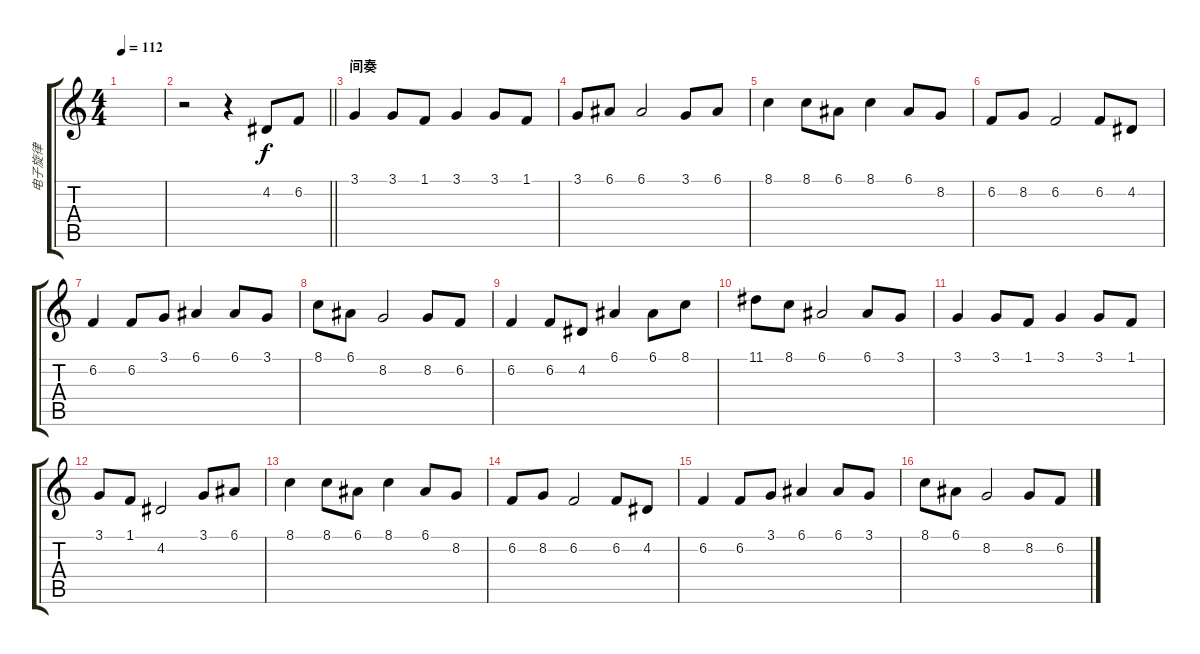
\track ("电子旋律" "电子旋律") {instrument fx7echoes}
\staff {score tabs}
\tuning (E4 B3 G3 D3 A2 E2) {hide}
\ts (4 4)
\tempo 112
\clef g2
\ks c
|
\barLineRight lightlight
r.2 r.4 4.2.8 6.2.8 |
\section ("" "间奏")
3.1.4 3.1.8 1.1.8 3.1.4 3.1.8 1.1.8 |
3.1.8 6.1.8 6.1.2 3.1.8 6.1.8 |
8.1.4 8.1.8 6.1.8 8.1.4 6.1.8 8.2.8 |
6.2.8 8.2.8 6.2.2 6.2.8 4.2.8 |
6.2.4 6.2.8 3.1.8 6.1.4 6.1.8 3.1.8 |
8.1.8 6.1.8 8.2.2 8.2.8 6.2.8 |
6.2.4 6.2.8 4.2.8 6.1.4 6.1.8 8.1.8 |
11.1.8 8.1.8 6.1.2 6.1.8 3.1.8 |
3.1.4 3.1.8 1.1.8 3.1.4 3.1.8 1.1.8 |
3.1.8 1.1.8 4.2.2 3.1.8 6.1.8 |
8.1.4 8.1.8 6.1.8 8.1.4 6.1.8 8.2.8 |
6.2.8 8.2.8 6.2.2 6.2.8 4.2.8 |
6.2.4 6.2.8 3.1.8 6.1.4 6.1.8 3.1.8 |
8.1.8 6.1.8 8.2.2 8.2.8 6.2.8
